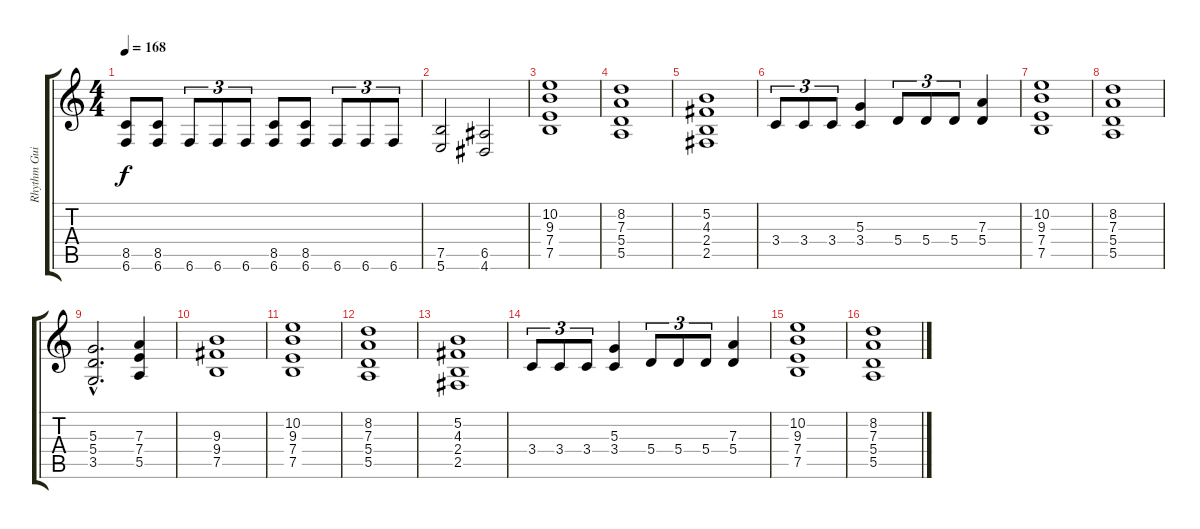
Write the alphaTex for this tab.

\track ("Rhythm Guitar II" "Rhythm Gui") {instrument distortionguitar}
\staff {score tabs}
\tuning (B3 Gb3 D3 A2 E2 B1) {hide}
\ts (4 4)
\tempo 168
\clef g2
\ks c
(8.5 6.6).8{dy f} (8.5 6.6).8 6.6.8{tu (3 2)} 6.6.8{tu (3 2)} 6.6.8{tu (3 2)} (8.5 6.6).8 (8.5 6.6).8 6.6.8{tu (3 2)} 6.6.8{tu (3 2)} 6.6.8{tu (3 2)} |
(7.5 5.6).2 (6.5 4.6).2 |
(10.2 9.3 7.4 7.5).1 |
(8.2 7.3 5.4 5.5).1 |
(5.2 4.3 2.4 2.5).1 |
3.4.8{tu (3 2)} 3.4.8{tu (3 2)} 3.4.8{tu (3 2)} (5.3 3.4).4 5.4.8{tu (3 2)} 5.4.8{tu (3 2)} 5.4.8{tu (3 2)} (7.3 5.4).4 |
(10.2 9.3 7.4 7.5).1 |
(8.2 7.3 5.4 5.5).1 |
(5.3{hac} 5.4{hac} 3.5{hac}).2{d} (7.3 7.4 5.5).4 |
(9.3 9.4 7.5).1 |
(10.2 9.3 7.4 7.5).1 |
(8.2 7.3 5.4 5.5).1 |
(5.2 4.3 2.4 2.5).1 |
3.4.8{tu (3 2)} 3.4.8{tu (3 2)} 3.4.8{tu (3 2)} (5.3 3.4).4 5.4.8{tu (3 2)} 5.4.8{tu (3 2)} 5.4.8{tu (3 2)} (7.3 5.4).4 |
(10.2 9.3 7.4 7.5).1 |
(8.2 7.3 5.4 5.5).1
